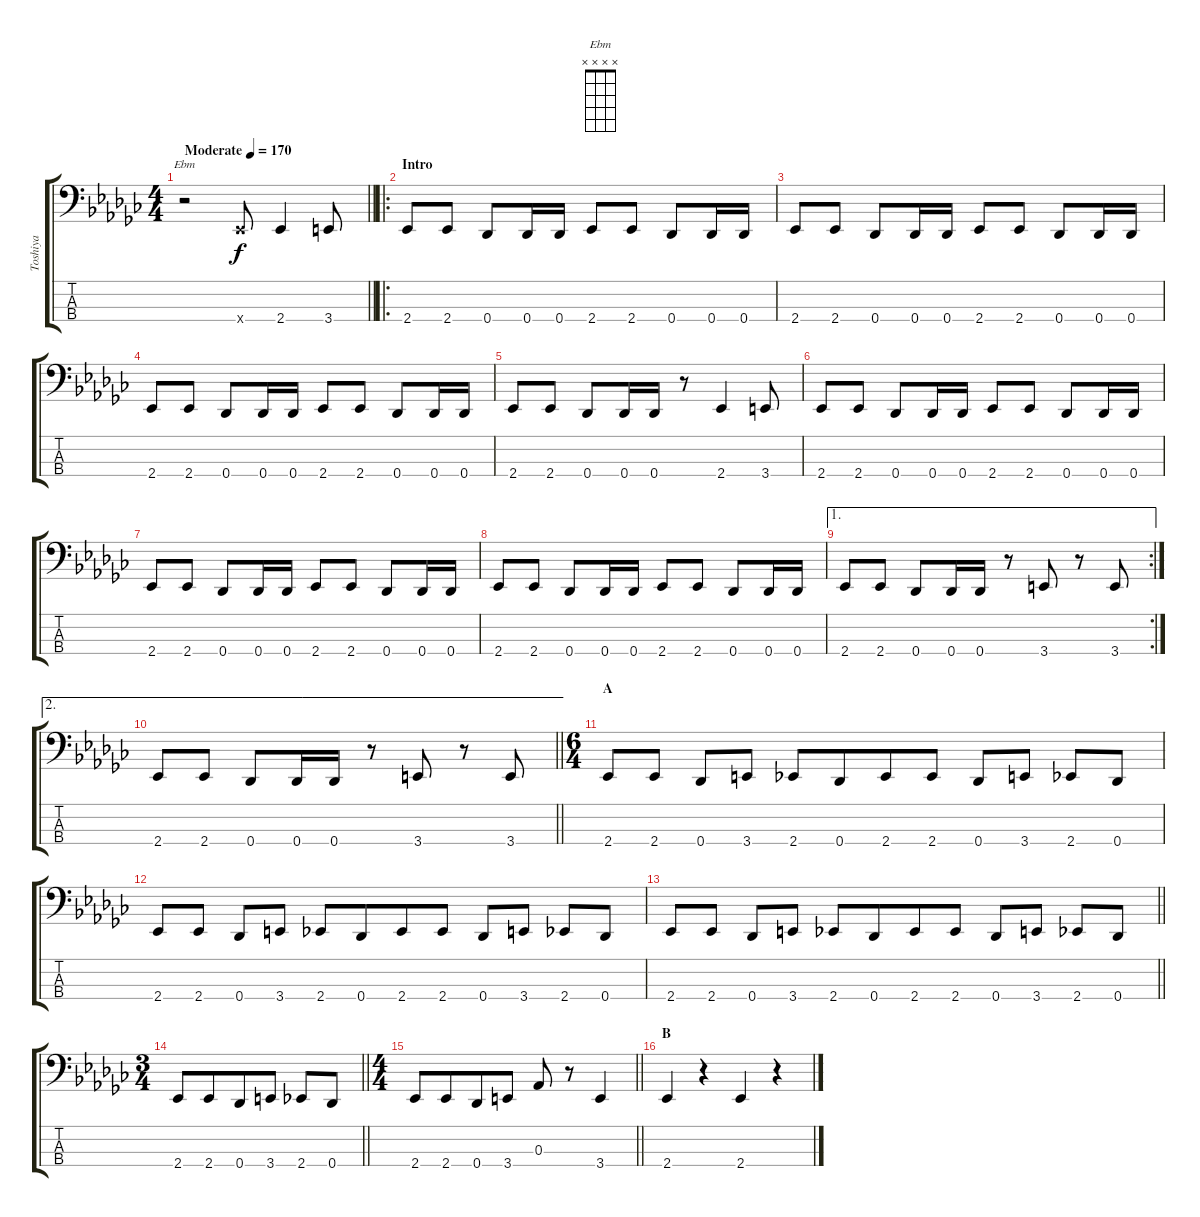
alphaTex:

\track ("Toshiya" "Toshiya") {instrument electricbasspick}
\staff {score tabs}
\tuning (Gb2 Db2 Ab1 Db1) {hide}
\chord ("Ebm" x x x x)
\ts (4 4)
\tempo (170 "Moderate")
\clef f4
\barLineRight lightlight
\ks ebminor
r.2{ch "Ebm" dy f instrument electricbasspick} 2.4{x}.8 2.4.4 3.4.8 |
\ro
\section ("" "Intro")
2.4.8 2.4.8 0.4.8 0.4.16 0.4.16 2.4.8 2.4.8 0.4.8 0.4.16 0.4.16 |
2.4.8 2.4.8 0.4.8 0.4.16 0.4.16 2.4.8 2.4.8 0.4.8 0.4.16 0.4.16 |
2.4.8 2.4.8 0.4.8 0.4.16 0.4.16 2.4.8 2.4.8 0.4.8 0.4.16 0.4.16 |
2.4.8 2.4.8 0.4.8 0.4.16 0.4.16 r.8 2.4.4 3.4.8 |
2.4.8 2.4.8 0.4.8 0.4.16 0.4.16 2.4.8 2.4.8 0.4.8 0.4.16 0.4.16 |
2.4.8 2.4.8 0.4.8 0.4.16 0.4.16 2.4.8 2.4.8 0.4.8 0.4.16 0.4.16 |
2.4.8 2.4.8 0.4.8 0.4.16 0.4.16 2.4.8 2.4.8 0.4.8 0.4.16 0.4.16 |
\ae 1
\rc 2
2.4.8 2.4.8 0.4.8 0.4.16 0.4.16 r.8 3.4.8 r.8 3.4.8 |
\ae 2
\barLineRight lightlight
2.4.8 2.4.8 0.4.8 0.4.16 0.4.16 r.8 3.4.8 r.8 3.4.8 |
\ts (6 4)
\section ("" "A")
2.4.8 2.4.8 0.4.8 3.4.8{beam split} 2.4.8 0.4.8{beam merge} 2.4.8 2.4.8{beam split} 0.4.8 3.4.8 2.4.8 0.4.8 |
2.4.8 2.4.8 0.4.8 3.4.8{beam split} 2.4.8 0.4.8{beam merge} 2.4.8 2.4.8{beam split} 0.4.8 3.4.8 2.4.8 0.4.8 |
\barLineRight lightlight
2.4.8 2.4.8 0.4.8 3.4.8{beam split} 2.4.8 0.4.8{beam merge} 2.4.8 2.4.8{beam split} 0.4.8 3.4.8 2.4.8 0.4.8 |
\ts (3 4)
\barLineRight lightlight
2.4.8 2.4.8{beam merge} 0.4.8 3.4.8 2.4.8 0.4.8 |
\ts (4 4)
\barLineRight lightlight
2.4.8 2.4.8{beam merge} 0.4.8 3.4.8 0.3.8 r.8 3.4.4 |
\section ("" "B")
2.4.4 r.4 2.4.4 r.4
